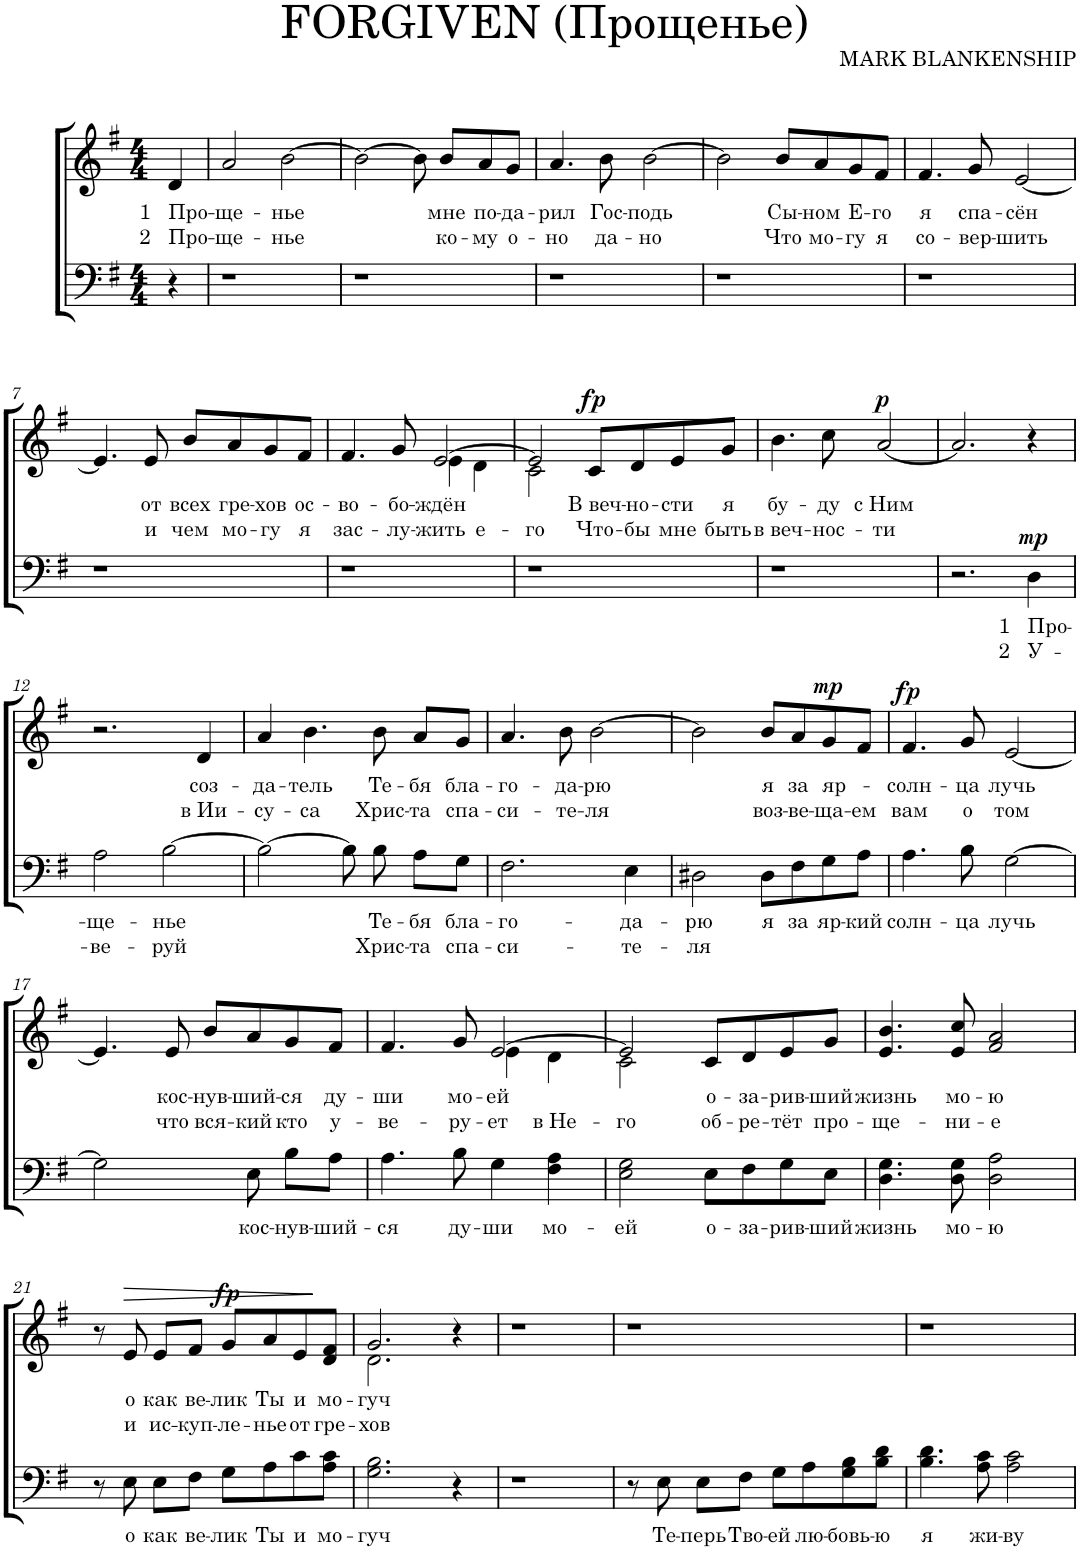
**kern	**text	**text	**dynam	**kern	**text	**text	**dynam
*part2	*part2	*part2	*part2	*part1	*part1	*part1	*part1
*staff2	*staff2	*staff2	*staff2	*staff1	*staff1	*staff1	*staff1
*I"Мужчины	*	*	*	*I"Женщины	*	*	*
*clefF4	*	*	*	*clefG2	*	*	*
*k[f#]	*	*	*	*k[f#]	*	*	*
*M4/4	*	*	*	*M4/4	*	*	*
=1	=1	=1	=1	=1	=1	=1	=1
!	!	!	!	!	!LO:LY:b	!LO:LY:b	!
4r	.	.	.	4d/	1 Про-	2 Про-	.
=2	=2	=2	=2	=2	=2	=2	=2
!	!	!	!	!	!LO:LY:b	!LO:LY:b	!
1r	.	.	.	2a/	-ще-	-ще-	.
!	!	!	!	!	!LO:LY:b	!LO:LY:b	!
.	.	.	.	[2b\	-нье	-нье	.
=3	=3	=3	=3	=3	=3	=3	=3
1r	.	.	.	2b\_	.	.	.
.	.	.	.	8b\]	.	.	.
!	!	!	!	!	!LO:LY:b	!LO:LY:b	!
.	.	.	.	8b/L	мне	ко-	.
!	!	!	!	!	!LO:LY:b	!LO:LY:b	!
.	.	.	.	8a/	по-	-му	.
!	!	!	!	!	!LO:LY:b	!LO:LY:b	!
.	.	.	.	8g/J	-да-	о-	.
=4	=4	=4	=4	=4	=4	=4	=4
!	!	!	!	!	!LO:LY:b	!LO:LY:b	!
1r	.	.	.	4.a/	-рил	-но	.
!	!	!	!	!	!LO:LY:b	!LO:LY:b	!
.	.	.	.	8b\	Гос-	да-	.
!	!	!	!	!	!LO:LY:b	!LO:LY:b	!
.	.	.	.	[2b\	-подь	-но	.
=5	=5	=5	=5	=5	=5	=5	=5
1r	.	.	.	2b\]	.	.	.
!	!	!	!	!	!LO:LY:b	!LO:LY:b	!
.	.	.	.	8b/L	Сы-	Что	.
!	!	!	!	!	!LO:LY:b	!LO:LY:b	!
.	.	.	.	8a/	-ном	мо-	.
!	!	!	!	!	!LO:LY:b	!LO:LY:b	!
.	.	.	.	8g/	Е-	-гу	.
!	!	!	!	!	!LO:LY:b	!LO:LY:b	!
.	.	.	.	8f#/J	-го	я	.
=6	=6	=6	=6	=6	=6	=6	=6
!	!	!	!	!	!LO:LY:b	!LO:LY:b	!
1r	.	.	.	4.f#/	я	со-	.
!	!	!	!	!	!LO:LY:b	!LO:LY:b	!
.	.	.	.	8g/	спа-	-вер-	.
!	!	!	!	!	!LO:LY:b	!LO:LY:b	!
.	.	.	.	[2e/	-сён	-шить	.
!!LO:LB:g=z
=7	=7	=7	=7	=7	=7	=7	=7
1r	.	.	.	4.e/]	.	.	.
!	!	!	!	!	!LO:LY:b	!LO:LY:b	!
.	.	.	.	8e/	от	и	.
!	!	!	!	!	!LO:LY:b	!LO:LY:b	!
.	.	.	.	8b/L	всех	чем	.
!	!	!	!	!	!LO:LY:b	!LO:LY:b	!
.	.	.	.	8a/	гре-	мо-	.
!	!	!	!	!	!LO:LY:b	!LO:LY:b	!
.	.	.	.	8g/	-хов	-гу	.
!	!	!	!	!	!LO:LY:b	!LO:LY:b	!
.	.	.	.	8f#/J	ос-	я	.
=8	=8	=8	=8	=8	=8	=8	=8
!	!	!	!	!	!LO:LY:b	!LO:LY:b	!
*	*	*	*	*^	*	*	*
1r	.	.	.	4.f#/	2ryy	-во-	зас-	.
!	!	!	!	!	!	!LO:LY:b	!LO:LY:b	!
.	.	.	.	8g/	.	-бо-	-лу-	.
!	!	!	!	!	!	!LO:LY:b	!LO:LY:b	!
.	.	.	.	[2e/	4e\	-ждён	-жить	.
!	!	!	!	!	!	!	!LO:LY:b	!
.	.	.	.	.	4d\	.	е-	.
=9	=9	=9	=9	=9	=9	=9	=9	=9
!	!	!	!	!	!	!	!LO:LY:b	!
1r	.	.	.	2e/]	2c\	.	-го	.
!	!	!	!	!	!	!LO:LY:b	!LO:LY:b	!LO:DY:a
.	.	.	.	8c/L	2ryy	В веч-	Что-	fp
!	!	!	!	!	!	!LO:LY:b	!LO:LY:b	!
.	.	.	.	8d/	.	-но-	-бы	.
!	!	!	!	!	!	!LO:LY:b	!LO:LY:b	!
.	.	.	.	8e/	.	-сти	мне	.
!	!	!	!	!	!	!LO:LY:b	!LO:LY:b	!
.	.	.	.	8g/J	.	я	быть	.
*	*	*	*	*v	*v	*	*	*
=10	=10	=10	=10	=10	=10	=10	=10
!	!	!	!	!	!LO:LY:b	!LO:LY:b	!
1r	.	.	.	4.b\	бу-	в веч-	.
!	!	!	!	!	!LO:LY:b	!LO:LY:b	!
.	.	.	.	8cc\	-ду	-нос-	.
!	!	!	!	!	!LO:LY:b	!LO:LY:b	!LO:DY:a
.	.	.	.	[2a/	с Ним	-ти	p
=11	=11	=11	=11	=11	=11	=11	=11
2.r	.	.	.	2.a/]	.	.	.
!	!LO:LY:b	!LO:LY:b	!LO:DY:a	!	!	!	!
4D\	1 Про-	2 У-	mp	4r	.	.	.
!!LO:LB:g=z
=12	=12	=12	=12	=12	=12	=12	=12
!	!LO:LY:b	!LO:LY:b	!	!	!	!	!
2A\	-ще-	-ве-	.	2.r	.	.	.
!	!LO:LY:b	!LO:LY:b	!	!	!	!	!
[2B\	-нье	-руй	.	.	.	.	.
!	!	!	!	!	!LO:LY:b	!LO:LY:b	!
.	.	.	.	4d/	соз-	в Ии-	.
=13	=13	=13	=13	=13	=13	=13	=13
!	!	!	!	!	!LO:LY:b	!LO:LY:b	!
2B\_	.	.	.	4a/	-да-	-су-	.
!	!	!	!	!	!LO:LY:b	!LO:LY:b	!
.	.	.	.	4.b\	-тель	-са	.
8B\]	.	.	.	.	.	.	.
!	!LO:LY:b	!LO:LY:b	!	!	!LO:LY:b	!LO:LY:b	!
8B\	Те-	Хрис-	.	8b\	Те-	Хрис-	.
!	!LO:LY:b	!LO:LY:b	!	!	!LO:LY:b	!LO:LY:b	!
8A\L	-бя	-та	.	8a/L	-бя	-та	.
!	!LO:LY:b	!LO:LY:b	!	!	!LO:LY:b	!LO:LY:b	!
8G\J	бла-	спа-	.	8g/J	бла-	спа-	.
=14	=14	=14	=14	=14	=14	=14	=14
!	!LO:LY:b	!LO:LY:b	!	!	!LO:LY:b	!LO:LY:b	!
2.F#\	-го-	-си-	.	4.a/	-го-	-си-	.
!	!	!	!	!	!LO:LY:b	!LO:LY:b	!
.	.	.	.	8b\	-да-	-те-	.
!	!	!	!	!	!LO:LY:b	!LO:LY:b	!
.	.	.	.	[2b\	-рю	-ля	.
!	!LO:LY:b	!LO:LY:b	!	!	!	!	!
4E\	-да-	-те-	.	.	.	.	.
=15	=15	=15	=15	=15	=15	=15	=15
!	!LO:LY:b	!LO:LY:b	!	!	!	!	!
2D#X\	-рю	-ля	.	2b\]	.	.	.
!	!LO:LY:b	!	!	!	!LO:LY:b	!LO:LY:b	!
8D#\L	я	.	.	8b/L	я	воз-	.
!	!LO:LY:b	!	!	!	!LO:LY:b	!LO:LY:b	!
8F#\	за	.	.	8a/	за	-ве-	.
!	!LO:LY:b	!	!	!	!LO:LY:b	!LO:LY:b	!LO:DY:a
8G\	яр-	.	.	8g/	яр-	-ща-	mp
!	!LO:LY:b	!	!	!	!	!LO:LY:b	!
8A\J	-кий	.	.	8f#/J	.	-ем	.
=16	=16	=16	=16	=16	=16	=16	=16
!	!LO:LY:b	!	!	!	!LO:LY:b	!LO:LY:b	!LO:DY:a
4.A\	солн-	.	.	4.f#/	солн-	вам	fp
!	!LO:LY:b	!	!	!	!LO:LY:b	!LO:LY:b	!
8B\	-ца	.	.	8g/	-ца	о	.
!	!LO:LY:b	!	!	!	!LO:LY:b	!LO:LY:b	!
[2G\	лучь	.	.	[2e/	лучь	том	.
!!LO:LB:g=z
=17	=17	=17	=17	=17	=17	=17	=17
2G\]	.	.	.	4.e/]	.	.	.
!	!	!	!	!	!LO:LY:b	!LO:LY:b	!
.	.	.	.	8e/	кос-	что	.
!	!	!	!	!	!LO:LY:b	!LO:LY:b	!
8ryy	.	.	.	8b/L	-нув-	вся-	.
!	!LO:LY:b	!	!	!	!LO:LY:b	!LO:LY:b	!
8E\	кос-	.	.	8a/	-ший-	-кий	.
!	!LO:LY:b	!	!	!	!LO:LY:b	!LO:LY:b	!
8B\L	-нув-	.	.	8g/	-ся	кто	.
!	!LO:LY:b	!	!	!	!LO:LY:b	!LO:LY:b	!
8A\J	-ший-	.	.	8f#/J	ду-	у-	.
=18	=18	=18	=18	=18	=18	=18	=18
!	!LO:LY:b	!	!	!	!LO:LY:b	!LO:LY:b	!
*	*	*	*	*^	*	*	*
4.A\	-ся	.	.	4.f#/	2ryy	-ши	-ве-	.
!	!LO:LY:b	!	!	!	!	!LO:LY:b	!LO:LY:b	!
8B\	ду-	.	.	8g/	.	мо-	-ру-	.
!	!LO:LY:b	!	!	!	!	!LO:LY:b	!LO:LY:b	!
4G\	-ши	.	.	[2e/	4e\	-ей	-ет	.
!	!LO:LY:b	!	!	!	!	!	!LO:LY:b	!
4F#\ 4A\	мо-	.	.	.	4d\	.	в Не-	.
=19	=19	=19	=19	=19	=19	=19	=19	=19
!	!LO:LY:b	!	!	!	!	!	!LO:LY:b	!
2E\ 2G\	-ей	.	.	2e/]	2c\	.	-го	.
!	!LO:LY:b	!	!	!	!	!LO:LY:b	!LO:LY:b	!
8E\L	о-	.	.	8c/L	2ryy	о-	об-	.
!	!LO:LY:b	!	!	!	!	!LO:LY:b	!LO:LY:b	!
8F#\	-за-	.	.	8d/	.	-за-	-ре-	.
!	!LO:LY:b	!	!	!	!	!LO:LY:b	!LO:LY:b	!
8G\	-рив-	.	.	8e/	.	-рив-	-тёт	.
!	!LO:LY:b	!	!	!	!	!LO:LY:b	!LO:LY:b	!
8E\J	-ший	.	.	8g/J	.	-ший	про-	.
*	*	*	*	*v	*v	*	*	*
=20	=20	=20	=20	=20	=20	=20	=20
!	!LO:LY:b	!	!	!	!LO:LY:b	!LO:LY:b	!
4.D\ 4.G\	жизнь	.	.	4.e/ 4.b/	жизнь	-ще-	.
!	!LO:LY:b	!	!	!	!LO:LY:b	!LO:LY:b	!
8D\ 8G\	мо-	.	.	8e/ 8cc/	мо-	-ни-	.
!	!LO:LY:b	!	!	!	!LO:LY:b	!LO:LY:b	!
2D\ 2A\	-ю	.	.	2f#/ 2a/	-ю	-е	.
!!LO:LB:g=z
=21	=21	=21	=21	=21	=21	=21	=21
8r	.	.	.	8r	.	.	.
!	!LO:LY:b	!	!	!	!LO:LY:b	!LO:LY:b	!LO:HP:b
8E\	о	.	.	8e/	о	и	>
!	!LO:LY:b	!	!	!	!LO:LY:b	!LO:LY:b	!
8E\L	как	.	.	8e/L	как	ис-	.
!	!LO:LY:b	!	!	!	!LO:LY:b	!LO:LY:b	!
8F#\J	ве-	.	.	8f#/J	ве-	-куп-	.
!	!LO:LY:b	!	!	!	!LO:LY:b	!LO:LY:b	!LO:DY:a
8G\L	-лик	.	.	8g/L	-лик	-ле-	fp
!	!LO:LY:b	!	!	!	!LO:LY:b	!LO:LY:b	!
8A\	Ты	.	.	8a/	Ты	-нье	.
!	!LO:LY:b	!	!	!	!LO:LY:b	!LO:LY:b	!
8c\	и	.	.	8e/	и	от	.
!	!LO:LY:b	!	!	!	!LO:LY:b	!LO:LY:b	!
8A\ 8c\J	мо-	.	.	8d/ 8f#/J	мо-	гре-	]
=22	=22	=22	=22	=22	=22	=22	=22
!	!LO:LY:b	!	!	!	!LO:LY:b	!LO:LY:b	!
*	*	*	*	*^	*	*	*
2.G\ 2.B\	-гуч	.	.	2.g/	2.d\	-гуч	-хов	.
4r	.	.	.	4r	4ryy	.	.	.
*	*	*	*	*v	*v	*	*	*
=23	=23	=23	=23	=23	=23	=23	=23
1r	.	.	.	1r	.	.	.
=24	=24	=24	=24	=24	=24	=24	=24
8r	.	.	.	1r	.	.	.
!	!LO:LY:b	!	!	!	!	!	!
8E\	Те-	.	.	.	.	.	.
!	!LO:LY:b	!	!	!	!	!	!
8E\L	-перь	.	.	.	.	.	.
!	!LO:LY:b	!	!	!	!	!	!
8F#\J	Тво-	.	.	.	.	.	.
!	!LO:LY:b	!	!	!	!	!	!
8G\L	-ей	.	.	.	.	.	.
!	!LO:LY:b	!	!	!	!	!	!
8A\	лю-	.	.	.	.	.	.
!	!LO:LY:b	!	!	!	!	!	!
8G\ 8B\	-бовь-	.	.	.	.	.	.
!	!LO:LY:b	!	!	!	!	!	!
8B\ 8d\J	-ю	.	.	.	.	.	.
=25	=25	=25	=25	=25	=25	=25	=25
!	!LO:LY:b	!	!	!	!	!	!
4.B\ 4.d\	я	.	.	1r	.	.	.
!	!LO:LY:b	!	!	!	!	!	!
8A\ 8c\	жи-	.	.	.	.	.	.
!	!LO:LY:b	!	!	!	!	!	!
2A\ 2c\	-ву	.	.	.	.	.	.
=	=	=	=	=	=	=	=
*-	*-	*-	*-	*-	*-	*-	*-
